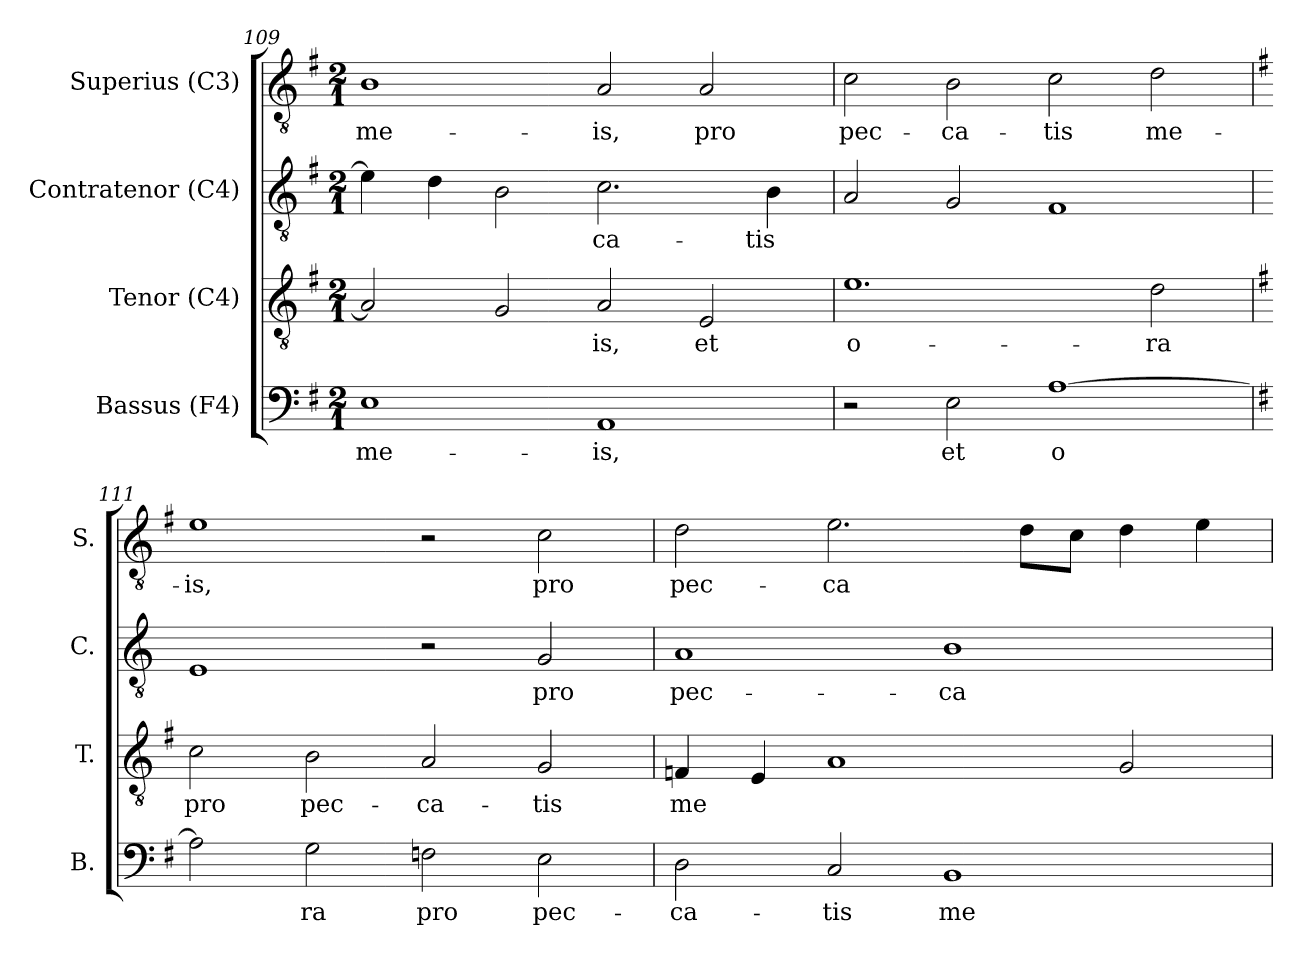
**kern	**text	**kern	**text	**kern	**text	**kern	**text
*part4	*part4	*part3	*part3	*part2	*part2	*part1	*part1
*staff4	*staff4	*staff3	*staff3	*staff2	*staff2	*staff1	*staff1
*I"Bassus (F4)	*	*I"Tenor (C4)	*	*I"Contratenor (C4)	*	*I"Superius (C3)	*
*I'B.	*	*I'T.	*	*I'C.	*	*I'S.	*
*clefF4	*	*clefGv2	*	*clefGv2	*	*clefGv2	*
*k[f#]	*	*k[f#]	*	*k[f#]	*	*k[f#]	*
*G:	*	*G:	*	*G:	*	*G:	*
*M2/1	*	*M2/1	*	*M2/1	*	*M2/1	*
=109	=109	=109	=109	=109	=109	=109	=109
!	!LO:LY:b:cj	!	!LO:LY:b:cj	!	!LO:LY:b:cj	!	!LO:LY:b:cj
1E	me-	2A/]	--	4e\]	--	1B	me-
!	!	!	!	!	!LO:LY:b:cj	!	!
.	.	.	.	4d\	--	.	.
!	!	!	!LO:LY:b:cj	!	!LO:LY:b:cj	!	!
.	.	2G/	--	2B\	--	.	.
!	!LO:LY:b:cj	!	!LO:LY:b:cj	!	!LO:LY:b:cj	!	!LO:LY:b:cj
1AA	-is,	2A/	-is,	2.c\	-ca-	2A/	-is,
!	!	!	!LO:LY:b:cj	!	!	!	!LO:LY:b:cj
.	.	2E/	et	.	.	2A/	pro
!	!	!	!	!	!LO:LY:b:cj	!	!
.	.	.	.	4B\	-tis	.	.
!!LO:LB:g=z
=110	=110	=110	=110	=110	=110	=110	=110
!	!	!	!LO:LY:b:cj	!	!LO:LY:b:cj	!	!LO:LY:b:cj
2r	.	1.e	o-	2A/	.	2c\	pec-
!	!LO:LY:b:cj	!	!	!	!LO:LY:b:cj	!	!LO:LY:b:cj
2E\	et	.	.	2G/	.	2B\	-ca-
!	!LO:LY:b:cj	!	!	!	!LO:LY:b:cj	!	!LO:LY:b:cj
[>1A	o-	.	.	1F#	.	2c\	-tis
!	!	!	!LO:LY:b:cj	!	!	!	!LO:LY:b:cj
.	.	2d\	-ra	.	.	2d\	me-
=111	=111	=111	=111	=111	=111	=111	=111
*	*	*	*	*k[]	*	*	*
*	*	*	*	*C:	*	*	*
!	!LO:LY:b:cj	!	!LO:LY:b:cj	!	!LO:LY:b:cj	!	!LO:LY:b:cj
2A\]	--	2c\	pro	1E	.	1e	-is,
!	!LO:LY:b:cj	!	!LO:LY:b:cj	!	!	!	!
2G\	-ra	2B\	pec-	.	.	.	.
!	!LO:LY:b:cj	!	!LO:LY:b:cj	!	!	!	!
2F\	pro	2A/	-ca-	2r	.	2r	.
!	!LO:LY:b:cj	!	!LO:LY:b:cj	!	!LO:LY:b:cj	!	!LO:LY:b:cj
2E\	pec-	2G/	-tis	2G/	pro	2c\	pro
=112	=112	=112	=112	=112	=112	=112	=112
!	!LO:LY:b:cj	!	!LO:LY:b:cj	!	!LO:LY:b:cj	!	!LO:LY:b:cj
2D\	-ca-	4F/	me-	1A	pec-	2d\	pec-
!	!	!	!LO:LY:b:cj	!	!	!	!
.	.	4E/	--	.	.	.	.
!	!LO:LY:b:cj	!	!LO:LY:b:cj	!	!	!	!LO:LY:b:cj
2C/	-tis	1A	--	.	.	2.e\	-ca-
!	!LO:LY:b:cj	!	!	!	!LO:LY:b:cj	!	!
1BB	me-	.	.	1B	-ca-	.	.
!	!	!	!	!	!	!	!LO:LY:b:cj
.	.	.	.	.	.	8d\L	--
!	!	!	!	!	!	!	!LO:LY:b:cj
.	.	.	.	.	.	8c\J	--
!	!	!	!LO:LY:b:cj	!	!	!	!LO:LY:b:cj
.	.	2G/	--	.	.	4d\	--
!	!	!	!	!	!	!	!LO:LY:b:cj
.	.	.	.	.	.	4e\	--
=	=	=	=	=	=	=	=
*-	*-	*-	*-	*-	*-	*-	*-
